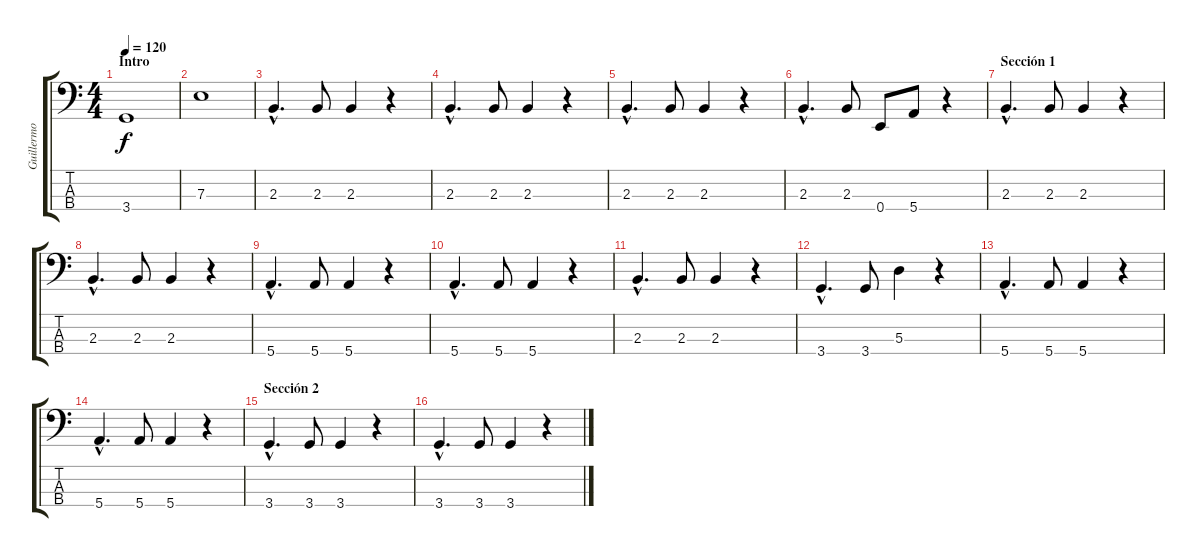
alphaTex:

\track ("Guillermo Sanchez" "Guillermo ") {instrument electricbassfinger}
\staff {score tabs}
\tuning (G2 D2 A1 E1) {hide}
\ts (4 4)
\section ("" "Intro")
\tempo 120
\clef f4
\ks c
3.4.1{dy f instrument electricbassfinger} |
7.3.1 |
2.3{hac}.4{d} 2.3.8 2.3.4 r.4 |
2.3{hac}.4{d} 2.3.8 2.3.4 r.4 |
2.3{hac}.4{d} 2.3.8 2.3.4 r.4 |
2.3{hac}.4{d} 2.3.8 0.4.8 5.4.8 r.4 |
\section ("" "Sección 1")
2.3{hac}.4{d} 2.3.8 2.3.4 r.4 |
2.3{hac}.4{d} 2.3.8 2.3.4 r.4 |
5.4{hac}.4{d} 5.4.8 5.4.4 r.4 |
5.4{hac}.4{d} 5.4.8 5.4.4 r.4 |
2.3{hac}.4{d} 2.3.8 2.3.4 r.4 |
3.4{hac}.4{d} 3.4.8 5.3.4 r.4 |
5.4{hac}.4{d} 5.4.8 5.4.4 r.4 |
5.4{hac}.4{d} 5.4.8 5.4.4 r.4 |
\section ("" "Sección 2")
3.4{hac}.4{d} 3.4.8 3.4.4 r.4 |
3.4{hac}.4{d} 3.4.8 3.4.4 r.4
